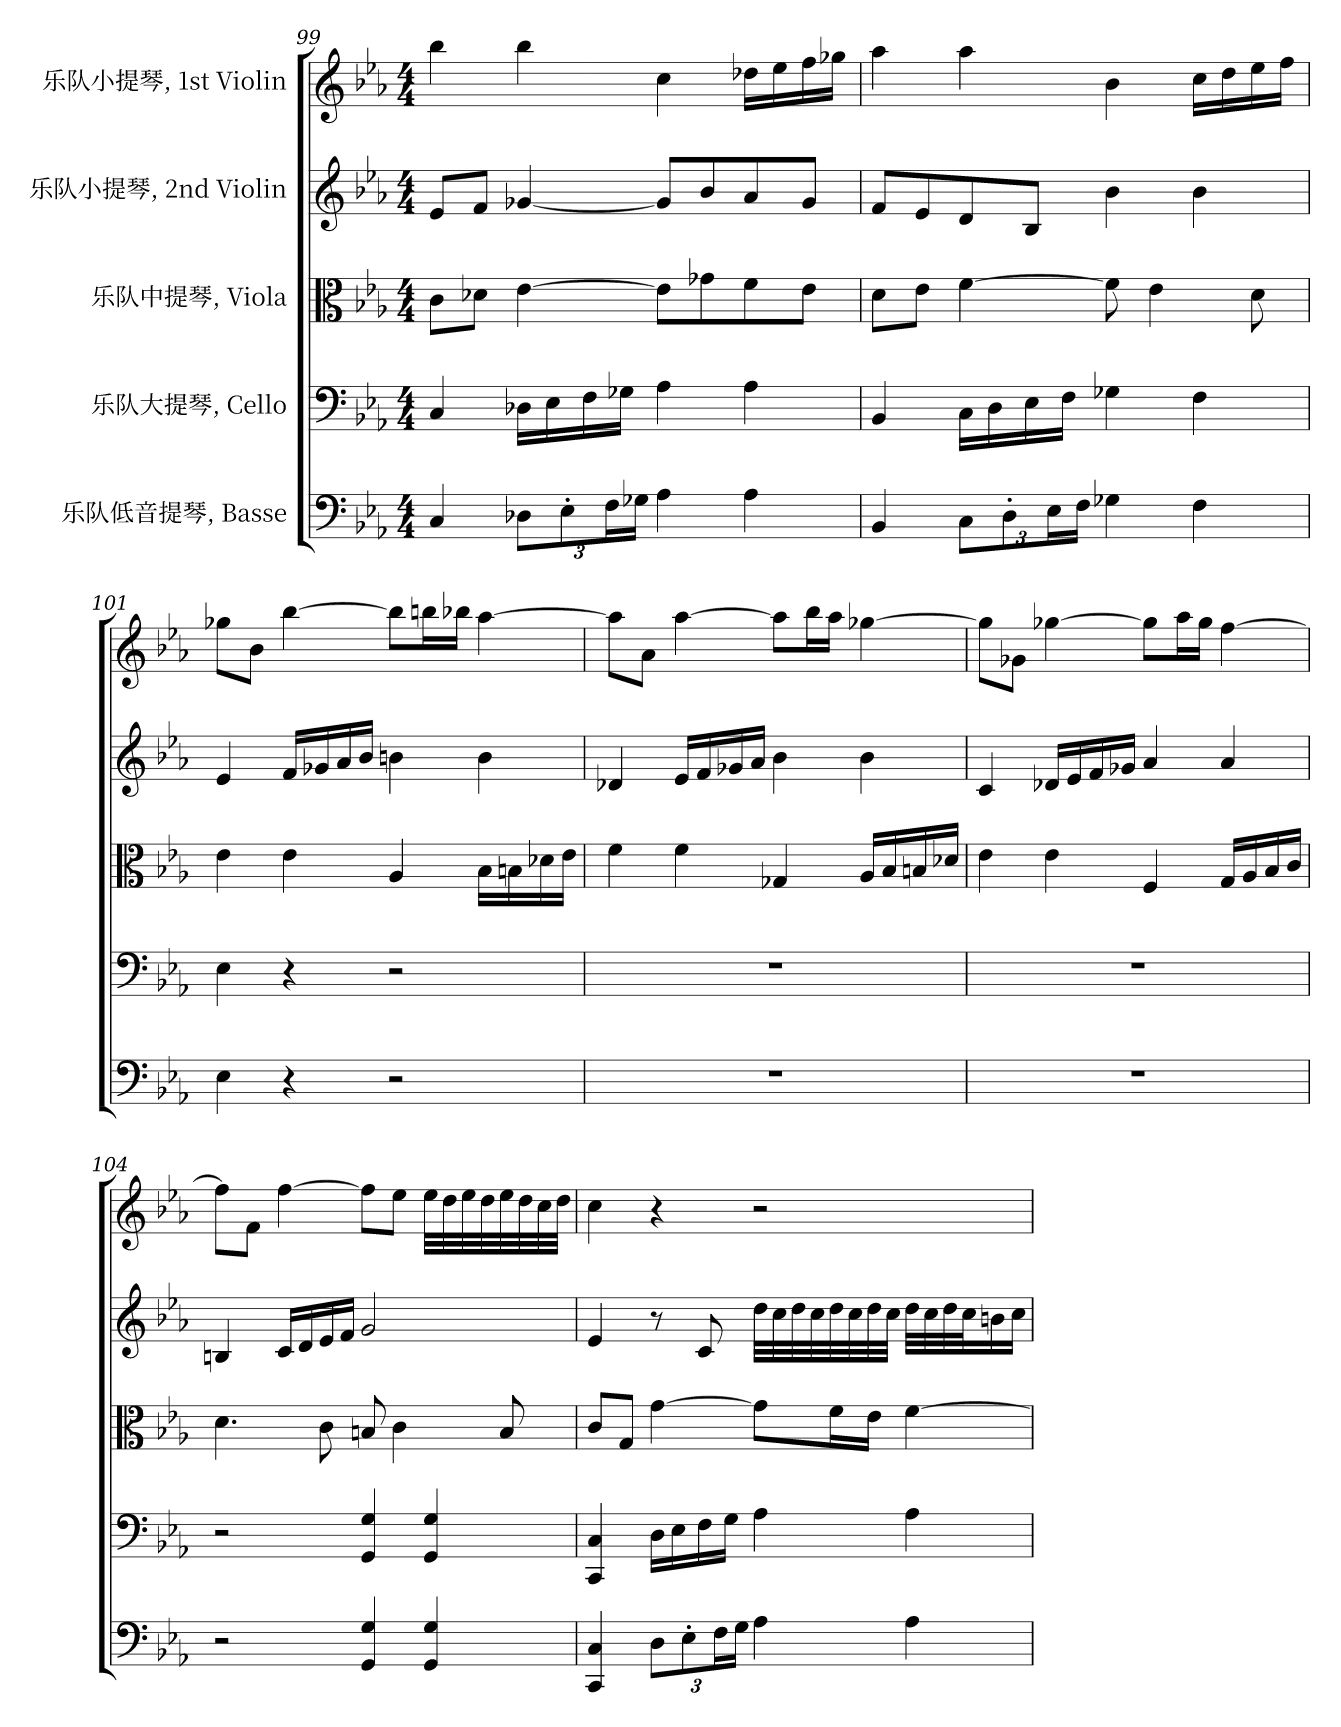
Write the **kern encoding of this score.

**kern	**kern	**kern	**kern	**kern
*part5	*part4	*part3	*part2	*part1
*staff5	*staff4	*staff3	*staff2	*staff1
*I"乐队低音提琴, Basse	*I"乐队大提琴, Cello	*I"乐队中提琴, Viola	*I"乐队小提琴, 2nd Violin	*I"乐队小提琴, 1st Violin
*clefF4	*clefF4	*clefC3	*clefG2	*clefG2
*ITrd7c12	*	*	*	*
*k[b-e-a-]	*k[b-e-a-]	*k[b-e-a-]	*k[b-e-a-]	*k[b-e-a-]
*M4/4	*M4/4	*M4/4	*M4/4	*M4/4
*MM106	*MM106	*MM106	*MM106	*MM106
=99	=99	=99	=99	=99
4CC/	4C/	8c\L	8e-/L	4bb-\
.	.	8d-X\J	8f/J	.
*Xbrackettup	*	*	*	*
*	*	*	*	*MM114
12DD-X\L	16D-X\LL	[4e-\	[4g-X/	4bb-\
.	16E-\	.	.	.
12EE-'\	.	.	.	.
.	16F\	.	.	.
24FF\L	.	.	.	.
.	16G-X\JJ	.	.	.
24GG-X\JJ	.	.	.	.
*	*	*	*	*MM108
4AA-\	4A-\	8e-\L]	8g-/L]	4cc\
.	.	8g-X\	8b-/	.
*	*	*	*	*MM114
4AA-\	4A-\	8f\	8a-/	16dd-X\LL
.	.	.	.	16ee-\
.	.	8e-\J	8g-/J	16ff\
.	.	.	.	16gg-X\JJ
!!LO:PB:g=z
=100	=100	=100	=100	=100
*	*	*	*	*MM106
4BBB-/	4BB-/	8d\L	8f/L	4aa-\
.	.	8e-\J	8e-/	.
*	*	*	*	*MM114
12CC\L	16C\LL	[4f\	8d/	4aa-\
.	16D\	.	.	.
12DD'\	.	.	.	.
.	16E-\	.	8B-/J	.
24EE-\L	.	.	.	.
.	16F\JJ	.	.	.
24FF\JJ	.	.	.	.
*	*	*	*	*MM108
4GG-X\	4G-X\	8f\]	4b-\	4b-\
.	.	4e-\	.	.
*	*	*	*	*MM114
4FF\	4F\	.	4b-\	16cc\LL
.	.	.	.	16dd\
.	.	8d\	.	16ee-\
.	.	.	.	16ff\JJ
=101	=101	=101	=101	=101
*	*	*	*	*MM106
4EE-\	4E-\	4e-\	4e-/	8gg-X\L
.	.	.	.	8b-\J
*	*	*	*	*MM114
4r	4r	4e-\	16f/LL	[4bb-\
.	.	.	16g-X/	.
.	.	.	16a-/	.
.	.	.	16b-/JJ	.
*	*	*	*	*MM108
2r	2r	4A-/	4bn\	8bb-\L]
.	.	.	.	16bbn\L
.	.	.	.	16bb-X\JJ
*	*	*	*	*MM114
.	.	16B-\LL	4b\	[4aa-\
.	.	16Bn\	.	.
.	.	16d-X\	.	.
.	.	16e-\JJ	.	.
!!LO:LB:g=z
=102	=102	=102	=102	=102
*	*	*	*	*MM106
1r	1r	4f\	4d-X/	8aa-\L]
.	.	.	.	8a-\J
*	*	*	*	*MM114
.	.	4f\	16e-/LL	[4aa-\
.	.	.	16f/	.
.	.	.	16g-X/	.
.	.	.	16a-/JJ	.
*	*	*	*	*MM108
.	.	4G-X/	4b-\	8aa-\L]
.	.	.	.	16bb-\L
.	.	.	.	16aa-\JJ
*	*	*	*	*MM114
.	.	16A-/LL	4b-\	[4gg-X\
.	.	16B-/	.	.
.	.	16Bn/	.	.
.	.	16d-X/JJ	.	.
=103	=103	=103	=103	=103
*	*	*	*	*MM106
1r	1r	4e-\	4c/	8gg-\L]
.	.	.	.	8g-X\J
*	*	*	*	*MM114
.	.	4e-\	16d-X/LL	[4gg-X\
.	.	.	16e-/	.
.	.	.	16f/	.
.	.	.	16g-X/JJ	.
*	*	*	*	*MM108
.	.	4F/	4a-/	8gg-\L]
.	.	.	.	16aa-\L
.	.	.	.	16gg-\JJ
*	*	*	*	*MM114
.	.	16G/LL	4a-/	[4ff\
.	.	16A-/	.	.
.	.	16B-/	.	.
.	.	16c/JJ	.	.
!!LO:PB:g=z
=104	=104	=104	=104	=104
*	*	*	*	*MM106
2r	2r	4.d\	4Bn/	8ff\L]
.	.	.	.	8f\J
*	*	*	*	*MM114
.	.	.	16c/LL	[4ff\
.	.	.	16d/	.
.	.	8c\	16e-/	.
.	.	.	16f/JJ	.
*	*	*	*	*MM108
4GGG/ 4GG/	4GG/ 4G/	8Bn/	2g/	8ff\L]
.	.	4c\	.	8ee-\J
*	*	*	*	*MM114
4GGG/ 4GG/	4GG/ 4G/	.	.	32ee-\LLL
.	.	.	.	32dd\
.	.	.	.	32ee-\
.	.	.	.	32dd\
.	.	8B/	.	32ee-\
.	.	.	.	32dd\
.	.	.	.	32cc\
.	.	.	.	32dd\JJJ
=105	=105	=105	=105	=105
*	*	*	*	*MM106
4CCC/ 4CC/	4CC/ 4C/	8c/L	4e-/	4cc\
.	.	8G/J	.	.
*	*	*	*	*MM114
12DD\L	16D\LL	[4g\	8r	4r
.	16E-\	.	.	.
12EE-'\	.	.	.	.
.	16F\	.	8c/	.
24FF\L	.	.	.	.
.	16G\JJ	.	.	.
24GG\JJ	.	.	.	.
*	*	*	*	*MM108
4AA-\	4A-\	8g\L]	32dd\LLL	2r
.	.	.	32cc\	.
.	.	.	32dd\	.
.	.	.	32cc\	.
.	.	16f\L	32dd\	.
.	.	.	32cc\	.
.	.	16e-\JJ	32dd\	.
.	.	.	32cc\JJJ	.
4AA-\	4A-\	[4f\	32dd\LLL	.
.	.	.	32cc\	.
.	.	.	32dd\	.
.	.	.	32cc\J	.
.	.	.	16bn\	.
.	.	.	16cc\JJ	.
=	=	=	=	=
*-	*-	*-	*-	*-
